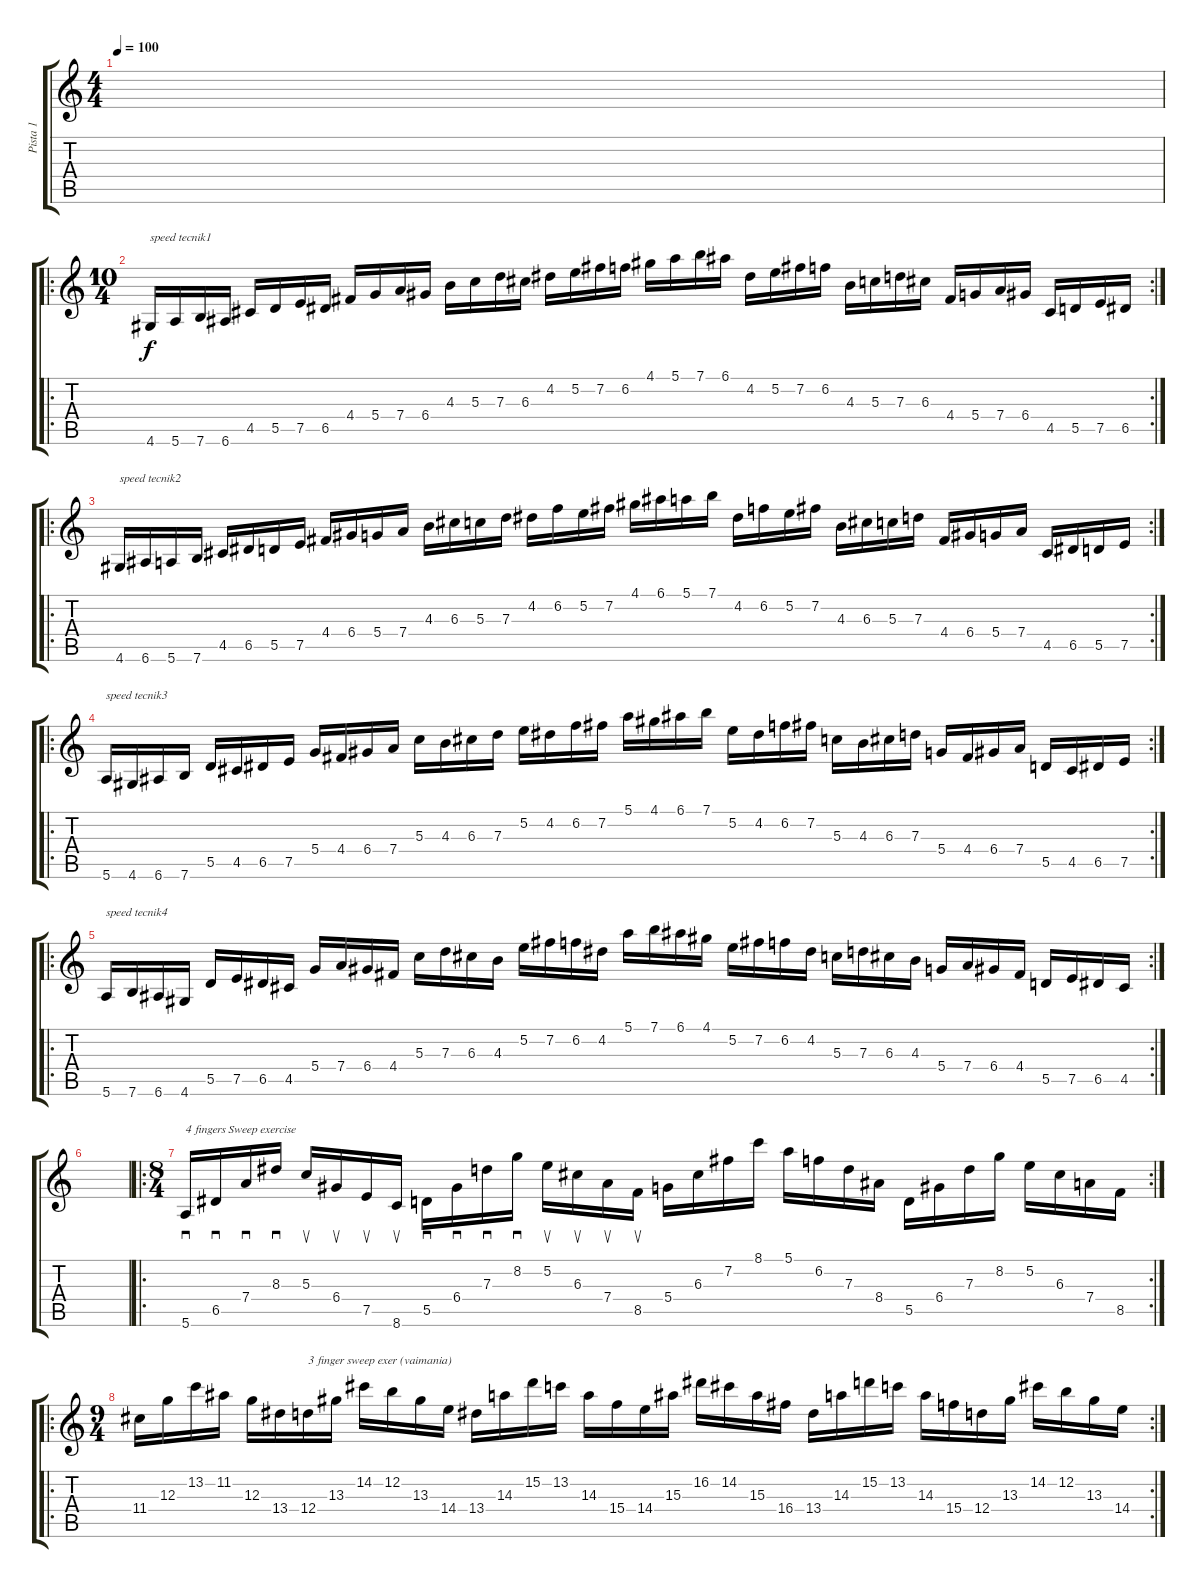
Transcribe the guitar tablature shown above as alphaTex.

\track ("Pista 1" "Pista 1") {instrument overdrivenguitar}
\staff {score tabs}
\tuning (E4 B3 G3 D3 A2 E2) {hide}
\ts (4 4)
\tempo 100
\clef g2
\ks c
|
\ro
\rc 2
\ts (10 4)
4.6.16{txt "speed tecnik1"} 5.6.16 7.6.16 6.6.16 4.5.16 5.5.16 7.5.16 6.5.16 4.4.16 5.4.16 7.4.16 6.4.16 4.3.16 5.3.16 7.3.16 6.3.16 4.2.16 5.2.16 7.2.16 6.2.16 4.1.16 5.1.16 7.1.16 6.1.16 4.2.16 5.2.16 7.2.16 6.2.16 4.3.16 5.3.16 7.3.16 6.3.16 4.4.16 5.4.16 7.4.16 6.4.16 4.5.16 5.5.16 7.5.16 6.5.16 |
\ro
\rc 2
4.6.16{txt "speed tecnik2"} 6.6.16 5.6.16 7.6.16 4.5.16 6.5.16 5.5.16 7.5.16 4.4.16 6.4.16 5.4.16 7.4.16 4.3.16 6.3.16 5.3.16 7.3.16 4.2.16 6.2.16 5.2.16 7.2.16 4.1.16 6.1.16 5.1.16 7.1.16 4.2.16 6.2.16 5.2.16 7.2.16 4.3.16 6.3.16 5.3.16 7.3.16 4.4.16 6.4.16 5.4.16 7.4.16 4.5.16 6.5.16 5.5.16 7.5.16 |
\ro
\rc 2
5.6.16{txt "speed tecnik3"} 4.6.16 6.6.16 7.6.16 5.5.16 4.5.16 6.5.16 7.5.16 5.4.16 4.4.16 6.4.16 7.4.16 5.3.16 4.3.16 6.3.16 7.3.16 5.2.16 4.2.16 6.2.16 7.2.16 5.1.16 4.1.16 6.1.16 7.1.16 5.2.16 4.2.16 6.2.16 7.2.16 5.3.16 4.3.16 6.3.16 7.3.16 5.4.16 4.4.16 6.4.16 7.4.16 5.5.16 4.5.16 6.5.16 7.5.16 |
\ro
\rc 2
5.6.16{txt "speed tecnik4"} 7.6.16 6.6.16 4.6.16 5.5.16 7.5.16 6.5.16 4.5.16 5.4.16 7.4.16 6.4.16 4.4.16 5.3.16 7.3.16 6.3.16 4.3.16 5.2.16 7.2.16 6.2.16 4.2.16 5.1.16 7.1.16 6.1.16 4.1.16 5.2.16 7.2.16 6.2.16 4.2.16 5.3.16 7.3.16 6.3.16 4.3.16 5.4.16 7.4.16 6.4.16 4.4.16 5.5.16 7.5.16 6.5.16 4.5.16 |
|
\ro
\rc 2
\ts (8 4)
5.6.16{sd txt "4 fingers Sweep exercise"} 6.5.16{sd} 7.4.16{sd} 8.3.16{sd} 5.3.16{su} 6.4.16{su} 7.5.16{su} 8.6.16{su} 5.5.16{sd} 6.4.16{sd} 7.3.16{sd} 8.2.16{sd} 5.2.16{su} 6.3.16{su} 7.4.16{su} 8.5.16{su} 5.4.16 6.3.16 7.2.16 8.1.16 5.1.16 6.2.16 7.3.16 8.4.16 5.5.16 6.4.16 7.3.16 8.2.16 5.2.16 6.3.16 7.4.16 8.5.16 |
\ro
\rc 2
\ts (9 4)
11.4.16 12.3.16 13.2.16 11.2.16 12.3.16 13.4.16 12.4.16{txt "3 finger sweep exer (vaimania)"} 13.3.16 14.2.16 12.2.16 13.3.16 14.4.16 13.4.16 14.3.16 15.2.16 13.2.16 14.3.16 15.4.16 14.4.16 15.3.16 16.2.16 14.2.16 15.3.16 16.4.16 13.4.16 14.3.16 15.2.16 13.2.16 14.3.16 15.4.16 12.4.16 13.3.16 14.2.16 12.2.16 13.3.16 14.4.16
